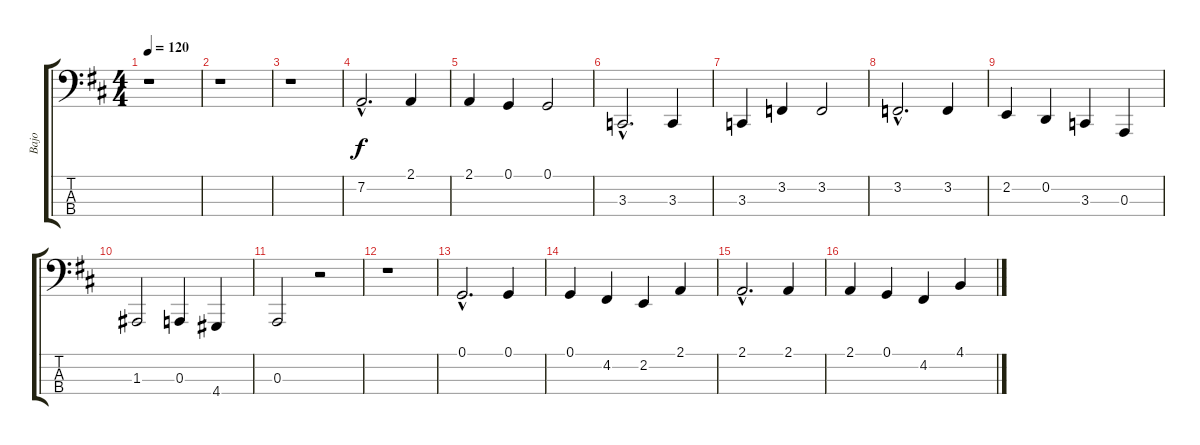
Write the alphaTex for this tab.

\track ("Bajo" "Bajo") {instrument churchorgan}
\staff {score tabs}
\tuning (G2 D2 A1 E1) {hide}
\ts (4 4)
\tempo 120
\clef f4
\ks d
r.1{dy f} |
r.1 |
r.1 |
7.2{hac}.2{d} 2.1.4 |
2.1.4 0.1.4 0.1.2 |
3.3{hac}.2{d} 3.3.4 |
3.3.4 3.2.4 3.2.2 |
3.2{hac}.2{d} 3.2.4 |
2.2.4 0.2.4 3.3.4 0.3.4 |
1.3.2 0.3.4 4.4.4 |
0.3.2 r.2 |
r.1 |
0.1{hac}.2{d} 0.1.4 |
0.1.4 4.2.4 2.2.4 2.1.4 |
2.1{hac}.2{d} 2.1.4 |
2.1.4 0.1.4 4.2.4 4.1.4
